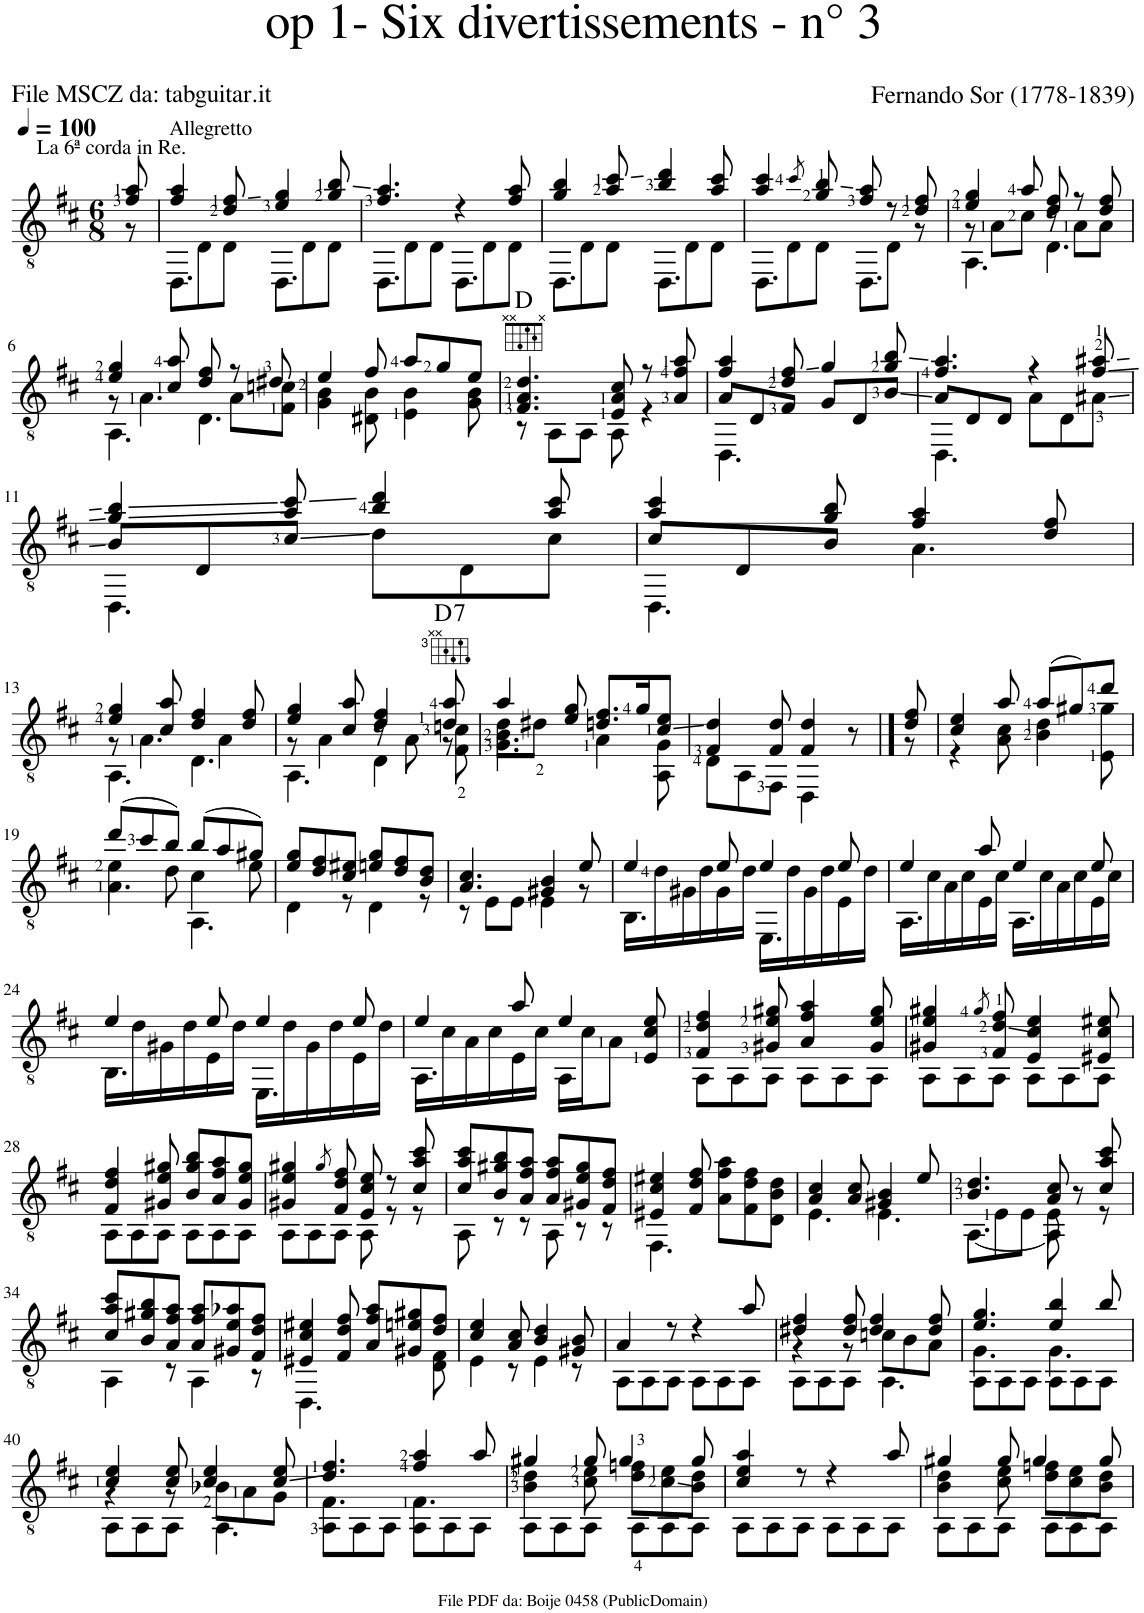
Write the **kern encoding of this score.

**kern	**harte
*part1	*part1
*staff1	*
*I"Guitar	*
*I'Guit.	*
*clefGv2	*
*k[f#c#]	*
*M6/8	*
*MM100	*
=	=
*^	*
!LO:TX:a:t=La 6ª corda in Re.	!	!
8f#/ 8a/	8r	.
=1	=1	=1
*	*^	*
!LO:TX:a:t=Allegretto	!	!	!
4f#/ 4a/	8DD\L	4.DD\	.
.	8D\	.	.
8d/ 8f#/	8D\J	.	.
4e/ 4g/	8DD\L	4.DD\	.
.	8D\	.	.
8g/ 8b/	8D\J	.	.
=2	=2	=2	=2
4.f#/ 4.a/	8DD\L	4.DD\	.
.	8D\	.	.
.	8D\J	.	.
4r	8DD\L	4.DD\	.
.	8D\	.	.
8f#/ 8a/	8D\J	.	.
=3	=3	=3	=3
4g/ 4b/	8DD\L	4.DD\	.
.	8D\	.	.
8a/ 8cc#/	8D\J	.	.
4b/ 4dd/	8DD\L	4.DD\	.
.	8D\	.	.
8a/ 8cc#/	8D\J	.	.
=4	=4	=4	=4
4a/ 4cc#/	8DD\L	4.DD\	.
.	8D\	.	.
8qcc#/	.	.	.
8g/ 8b/	8D\J	.	.
8f#/ 8a/	8DD\L	4.DD\	.
8r	8D\J	.	.
8d/ 8f#/	8r	.	.
=5	=5	=5	=5
4e/ 4g/	8r	4.AA\	.
.	8A\L	.	.
8a/	8c#\J	.	.
8d/ 8f#/	8r	4.D\	.
8r	8A\L	.	.
8d/ 8f#/	8A\J	.	.
!!LO:LB:g=z	!!	!!
=6	=6	=6	=6
4e/ 4g/	8r	4.AA\	.
.	4.A\	.	.
8c#/ 8a/	.	.	.
8d/ 8f#/	.	4.D\	.
8r	8A\L	.	.
8d#X/	8F#\ 8cn\J	.	.
*	*v	*v	*
=7	=7	=7
4e/	4G\ 4B\	.
8f#/	8D#X\ 8B\	.
8a/L	4E\ 4B\	.
8g/	.	.
8e/J	8G\ 8B\	.
=8	=8	=8
4.F#/ 4.A/ 4.d/	8r	D:maj
.	8AA\L	.
.	8AA\J	.
8E/ 8A/ 8c#/	8AA\	.
8r	4r	.
8A/ 8f#/ 8a/	.	.
=9	=9	=9
*	*^	*
4f#/ 4a/	8A/L	4.DD\	.
.	8D/	.	.
8d/ 8f#/	8F#/J	.	.
4g/	8G/L	4.ryy	.
.	8D/	.	.
8g/ 8b/	8B/J	.	.
=10	=10	=10	=10
4.f#/ 4.a/	8A/L	4.DD\	.
.	8D/	.	.
.	8D/J	.	.
4r	8A\L	4.ryy	.
.	8D\	.	.
8f#/ 8a#X/	8A#X\J	.	.
!!LO:LB:g=z	!!	!!
=11	=11	=11	=11
4g/ 4b/	8B/L	4.DD\	.
.	8D/	.	.
8a/ 8cc#/	8c#/J	.	.
4b/ 4dd/	8d\L	4.ryy	.
.	8D\	.	.
8a/ 8cc#/	8c#\J	.	.
=12	=12	=12	=12
4a/ 4cc#/	8c#/L	4.DD\	.
.	8D/	.	.
8g/ 8b/	8B/J	.	.
4f#/ 4a/	4.A\	4.ryy	.
8d/ 8f#/	.	.	.
!!LO:LB:g=z	!!	!!
=13	=13	=13	=13
4e/ 4g/	8r	4.AA\	.
.	4.A\	.	.
8c#/ 8a/	.	.	.
4d/ 4f#/	.	4.D\	.
.	4A\	.	.
8d/ 8f#/	.	.	.
=14	=14	=14	=14
4e/ 4g/	8r	4.AA\	.
.	4A\	.	.
8c#/ 8a/	.	.	.
4d/ 4f#/	8r	4D\	.
.	8A\	.	.
!	!	!	!LO:H:kt=7
8d/ 8a/	8F#\ 8cn\	8r	D:7
=15	=15	=15	=15
4a/	8d\L	4.G\ 4.B\	.
.	8d#X\J	.	.
8e/ 8g/	8ryy	.	.
8.dn/ 8.f#/L	4A\	4.ryy	.
16g/K	.	.	.
8c#/ 8e/J	8AA\ 8G\	.	.
*	*v	*v	*
=16	=16	=16
4F#/ 4d/	8D\L	.
.	8AA\	.
8F#/ 8d/	8FF#\J	.
4F#/ 4d/	4DD\	.
8r	8ryy	.
==17	==17	==17
8d/ 8f#/	8r	.
=18	=18	=18
4c#/ 4e/	4r	.
8a/	8A\ 8c#\	.
(8a/L	4B\ 4d\	.
8g#X/)	.	.
8dd/J	8E\ 8g#\	.
!!LO:LB:g=z	!!
=19	=19	=19
*	*^	*
(8dd/L	4e\	4.A\	.
8cc#/	.	.	.
8b/J)	8d\	.	.
(8b/L	4c#\	4.AA\	.
8a/	.	.	.
8g#X/J)	8e\	.	.
*	*v	*v	*
=20	=20	=20
8e/ 8g/L	4D\	.
8d/ 8f#/	.	.
8c#/ 8e#X/J	8r	.
8en/ 8g/L	4D\	.
8d/ 8f#/	.	.
8B/ 8d/J	8r	.
=21	=21	=21
4.A/ 4.c#/	8r	.
.	8E\L	.
.	8E\J	.
4G#X/ 4B/	4E\	.
8e/	8r	.
=22	=22	=22
*	*^	*
4e/	16BB\LL	4.BB\	.
.	16d\	.	.
.	16G#X\	.	.
.	16d\	.	.
8e/	16G#\	.	.
.	16d\JJ	.	.
4e/	16EE\LL	4.EE\	.
.	16d\	.	.
.	16G#\	.	.
.	16d\	.	.
8e/	16E\	.	.
.	16d\JJ	.	.
=23	=23	=23	=23
4e/	16AA\LL	4.AA\	.
.	16c#\	.	.
.	16A\	.	.
.	16c#\	.	.
8a/	16E\	.	.
.	16c#\JJ	.	.
4e/	16AA\LL	4.AA\	.
.	16c#\	.	.
.	16A\	.	.
.	16c#\	.	.
8e/	16E\	.	.
.	16c#\JJ	.	.
!!LO:LB:g=z	!!	!!
=24	=24	=24	=24
4e/	16BB\LL	4.BB\	.
.	16d\	.	.
.	16G#X\	.	.
.	16d\	.	.
8e/	16E\	.	.
.	16d\JJ	.	.
4e/	16EE\LL	4.EE\	.
.	16d\	.	.
.	16G#\	.	.
.	16d\	.	.
8e/	16E\	.	.
.	16d\JJ	.	.
=25	=25	=25	=25
4e/	16AA\LL	4.AA\	.
.	16c#\	.	.
.	16A\	.	.
.	16c#\	.	.
8a/	16E\	.	.
.	16c#\JJ	.	.
4e/	16AA\LL	4.ryy	.
.	16c#\J	.	.
.	8A\J	.	.
8E/ 8c#/ 8e/	8ryy	.	.
*	*v	*v	*
=26	=26	=26
4F#/ 4d/ 4f#/	8AA\L	.
.	8AA\	.
8G#X/ 8e/ 8g#X/	8AA\J	.
4A/ 4f#/ 4a/	8AA\L	.
.	8AA\	.
8G#/ 8e/ 8g#/	8AA\J	.
=27	=27	=27
4G#X/ 4e/ 4g#X/	8AA\L	.
.	8AA\	.
8qg#/	.	.
8F#/ 8d/ 8f#/	8AA\J	.
4E/ 4c#/ 4e/	8AA\L	.
.	8AA\	.
8E#X/ 8c#/ 8e#X/	8AA\J	.
!!LO:LB:g=z	!!
=28	=28	=28
4F#/ 4d/ 4f#/	8AA\L	.
.	8AA\	.
8G#X/ 8e/ 8g#X/	8AA\J	.
8B/ 8g#/ 8b/L	8AA\L	.
8A/ 8f#/ 8a/	8AA\	.
8G#/ 8e/ 8g#/J	8AA\J	.
=29	=29	=29
4G#X/ 4e/ 4g#X/	8AA\L	.
.	8AA\	.
8qg#/	.	.
8F#/ 8d/ 8f#/	8AA\J	.
8E/ 8c#/ 8e/	8AA\	.
8r	8r	.
8c#/ 8a/ 8cc#/	8r	.
=30	=30	=30
8c#/ 8a/ 8cc#/L	8AA\	.
8B/ 8g#X/ 8b/	8r	.
8A/ 8f#/ 8a/J	8r	.
8A/ 8f#/ 8a/L	8AA\	.
8G#X/ 8e/ 8g#/	8r	.
8F#/ 8d/ 8f#/J	8r	.
=31	=31	=31
4E#X/ 4c#/ 4e#X/	4.FF#\	.
8F#/ 8d/ 8f#/	.	.
8A\ 8f#\ 8a\L	4.ryy	.
8F#\ 8d\ 8f#\	.	.
8D\ 8B\ 8d\J	.	.
=32	=32	=32
4A/ 4c#/	4.E\	.
8A/ 8c#/	.	.
4G#X/ 4B/	4.E\	.
8e/	.	.
=33	=33	=33
*	*^	*
4.B/ 4.d/	8AA\L	[4.AA\	.
.	8E\	.	.
.	8E\J	.	.
8A/ 8c#/	8E\	8AA\]	.
8r	8ryy	4ryy	.
8c#/ 8a/ 8cc#/	8r	.	.
*	*v	*v	*
!!LO:LB:g=z
=34	=34	=34
8c#/ 8a/ 8cc#/L	4AA\	.
8B/ 8g#X/ 8b/	.	.
8A/ 8f#/ 8a/J	8r	.
8A/ 8f#/ 8a/L	4AA\	.
8G#X/ 8e/ 8a-X/	.	.
8F#/ 8d/ 8f#/J	8r	.
=35	=35	=35
4E#X/ 4c#/ 4e#X/	4.DD\	.
8F#/ 8d/ 8f#/	.	.
8A/ 8f#/ 8a/L	4ryy	.
8G#X/ 8en/ 8g#X/	.	.
8d/ 8f#/J	8D\ 8F#\	.
=36	=36	=36
4c#/ 4e/	4E\	.
8A/ 8c#/	8r	.
4B/ 4d/	4E\	.
8G#X/ 8B/	8r	.
=37	=37	=37
4A/	8AA\L	.
.	8AA\	.
8r	8AA\J	.
4r	8AA\L	.
.	8AA\	.
8a/	8AA\J	.
=38	=38	=38
*	*^	*
4d#X/ 4f#/	4r	8AA\L	.
.	.	8AA\	.
8d#/ 8f#/	8r	8AA\J	.
4d#/ 4f#/	8cn\L	4.AA\	.
.	8B\	.	.
8d#/ 8f#/	8A\J	.	.
=39	=39	=39	=39
4.e/ 4.g/	4.G\	8AA\L	.
.	.	8AA\	.
.	.	8AA\J	.
4e/ 4b/	4.G\	8AA\L	.
.	.	8AA\	.
8b/	.	8AA\J	.
!!LO:LB:g=z	!!	!!
=40	=40	=40	=40
4c#/ 4e/	4r	8AA\L	.
.	.	8AA\	.
8c#/ 8e/	8r	8AA\J	.
4c#/ 4e/	8B-X\L	4.AA\	.
.	8A\	.	.
8c#/ 8e/	8G\J	.	.
=41	=41	=41	=41
4.d/ 4.f#/	4.F#\	8AA\L	.
.	.	8AA\	.
.	.	8AA\J	.
4f#/ 4a/	4.F#\	8AA\L	.
.	.	8AA\	.
8a/	.	8AA\J	.
=42	=42	=42	=42
4g#X/	4B\ 4d\	8AA\L	.
.	.	8AA\	.
8g#/	8c#\ 8e\	8AA\J	.
4g#/	8d\ 8fn\L	8AA\L	.
.	8c#\ 8e\	8AA\	.
8g#/	8B\ 8d\J	8AA\J	.
*	*v	*v	*
=43	=43	=43
4c#/ 4e/ 4a/	8AA\L	.
.	8AA\	.
8r	8AA\J	.
4r	8AA\L	.
.	8AA\	.
8a/	8AA\J	.
=44	=44	=44
*	*^	*
4g#X/	4B\ 4d\	8AA\L	.
.	.	8AA\	.
8g#/	8c#\ 8e\	8AA\J	.
4g#/	8d\ 8fn\L	8AA\L	.
.	8c#\ 8e\	8AA\	.
8g#/	8B\ 8d\J	8AA\J	.
*v	*v	*v	*
=	=
*-	*-
